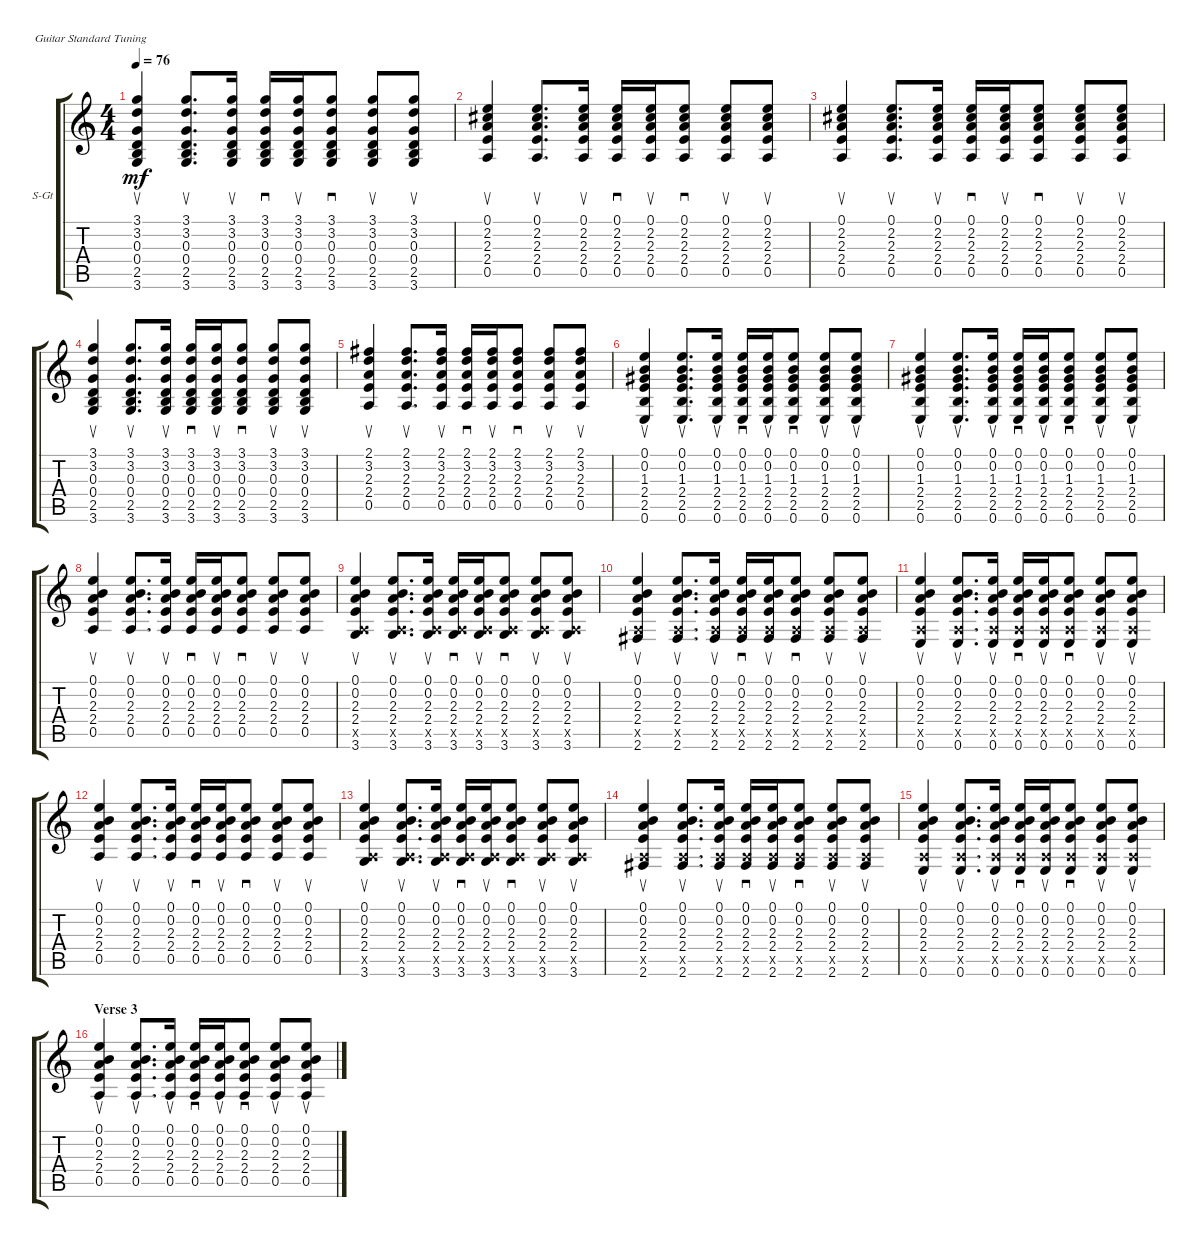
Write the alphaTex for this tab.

\bracketExtendMode groupsimilarinstruments
\firstSystemTrackNameOrientation horizontal
\otherSystemsTrackNameOrientation horizontal
\track ("Acoustic Guitar" "S-Gt") {instrument acousticguitarsteel}
\staff {score tabs}
\tuning (E4 B3 G3 D3 A2 E2)
\ts (4 4)
\tempo 76
\clef g2
\ks c
(3.1 3.2 0.3 0.4 2.5 3.6).4{su dy mf} (3.1 3.2 0.3 0.4 2.5 3.6).8{d su} (3.1 3.2 0.3 0.4 2.5 3.6).16{su} (3.1 3.2 0.3 0.4 2.5 3.6).16{sd} (3.1 3.2 0.3 0.4 2.5 3.6).16{su} (3.1 3.2 0.3 0.4 2.5 3.6).8{sd} (3.1 3.2 0.3 0.4 2.5 3.6).8{su} (3.1 3.2 0.3 0.4 2.5 3.6).8{su} |
(0.1 2.2 2.3 2.4 0.5).4{su} (0.1 2.2 2.3 2.4 0.5).8{d su} (0.1 2.2 2.3 2.4 0.5).16{su} (0.1 2.2 2.3 2.4 0.5).16{sd} (0.1 2.2 2.3 2.4 0.5).16{su} (0.1 2.2 2.3 2.4 0.5).8{sd} (0.1 2.2 2.3 2.4 0.5).8{su} (0.1 2.2 2.3 2.4 0.5).8{su} |
(0.1 2.2 2.3 2.4 0.5).4{su} (0.1 2.2 2.3 2.4 0.5).8{d su} (0.1 2.2 2.3 2.4 0.5).16{su} (0.1 2.2 2.3 2.4 0.5).16{sd} (0.1 2.2 2.3 2.4 0.5).16{su} (0.1 2.2 2.3 2.4 0.5).8{sd} (0.1 2.2 2.3 2.4 0.5).8{su} (0.1 2.2 2.3 2.4 0.5).8{su} |
(3.1 3.2 0.3 0.4 2.5 3.6).4{su} (3.1 3.2 0.3 0.4 2.5 3.6).8{d su} (3.1 3.2 0.3 0.4 2.5 3.6).16{su} (3.1 3.2 0.3 0.4 2.5 3.6).16{sd} (3.1 3.2 0.3 0.4 2.5 3.6).16{su} (3.1 3.2 0.3 0.4 2.5 3.6).8{sd} (3.1 3.2 0.3 0.4 2.5 3.6).8{su} (3.1 3.2 0.3 0.4 2.5 3.6).8{su} |
(2.1 3.2 2.3 2.4 0.5).4{su} (2.1 3.2 2.3 2.4 0.5).8{d su} (2.1 3.2 2.3 2.4 0.5).16{su} (2.1 3.2 2.3 2.4 0.5).16{sd} (2.1 3.2 2.3 2.4 0.5).16{su} (2.1 3.2 2.3 2.4 0.5).8{sd} (2.1 3.2 2.3 2.4 0.5).8{su} (2.1 3.2 2.3 2.4 0.5).8{su} |
(0.1 0.2 1.3 2.4 2.5 0.6).4{su} (0.1 0.2 1.3 2.4 2.5 0.6).8{d su} (0.1 0.2 1.3 2.4 2.5 0.6).16{su} (0.1 0.2 1.3 2.4 2.5 0.6).16{sd} (0.1 0.2 1.3 2.4 2.5 0.6).16{su} (0.1 0.2 1.3 2.4 2.5 0.6).8{sd} (0.1 0.2 1.3 2.4 2.5 0.6).8{su} (0.1 0.2 1.3 2.4 2.5 0.6).8{su} |
(0.1 0.2 1.3 2.4 2.5 0.6).4{su} (0.1 0.2 1.3 2.4 2.5 0.6).8{d su} (0.1 0.2 1.3 2.4 2.5 0.6).16{su} (0.1 0.2 1.3 2.4 2.5 0.6).16{sd} (0.1 0.2 1.3 2.4 2.5 0.6).16{su} (0.1 0.2 1.3 2.4 2.5 0.6).8{sd} (0.1 0.2 1.3 2.4 2.5 0.6).8{su} (0.1 0.2 1.3 2.4 2.5 0.6).8{su} |
(0.1 0.2 2.3 2.4 0.5).4{su} (0.1 0.2 2.3 2.4 0.5).8{d su} (0.1 0.2 2.3 2.4 0.5).16{su} (0.1 0.2 2.3 2.4 0.5).16{sd} (0.1 0.2 2.3 2.4 0.5).16{su} (0.1 0.2 2.3 2.4 0.5).8{sd} (0.1 0.2 2.3 2.4 0.5).8{su} (0.1 0.2 2.3 2.4 0.5).8{su} |
(0.1 0.2 2.3 2.4 0.5{x} 3.6).4{su} (0.1 0.2 2.3 2.4 0.5{x} 3.6).8{d su} (0.1 0.2 2.3 2.4 0.5{x} 3.6).16{su} (0.1 0.2 2.3 2.4 0.5{x} 3.6).16{sd} (0.1 0.2 2.3 2.4 0.5{x} 3.6).16{su} (0.1 0.2 2.3 2.4 0.5{x} 3.6).8{sd} (0.1 0.2 2.3 2.4 0.5{x} 3.6).8{su} (0.1 0.2 2.3 2.4 0.5{x} 3.6).8{su} |
(0.1 0.2 2.3 2.4 0.5{x} 2.6).4{su} (0.1 0.2 2.3 2.4 0.5{x} 2.6).8{d su} (0.1 0.2 2.3 2.4 0.5{x} 2.6).16{su} (0.1 0.2 2.3 2.4 0.5{x} 2.6).16{sd} (0.1 0.2 2.3 2.4 0.5{x} 2.6).16{su} (0.1 0.2 2.3 2.4 0.5{x} 2.6).8{sd} (0.1 0.2 2.3 2.4 0.5{x} 2.6).8{su} (0.1 0.2 2.3 2.4 0.5{x} 2.6).8{su} |
(0.1 0.2 2.3 2.4 0.5{x} 0.6).4{su} (0.1 0.2 2.3 2.4 0.5{x} 0.6).8{d su} (0.1 0.2 2.3 2.4 0.5{x} 0.6).16{su} (0.1 0.2 2.3 2.4 0.5{x} 0.6).16{sd} (0.1 0.2 2.3 2.4 0.5{x} 0.6).16{su} (0.1 0.2 2.3 2.4 0.5{x} 0.6).8{sd} (0.1 0.2 2.3 2.4 0.5{x} 0.6).8{su} (0.1 0.2 2.3 2.4 0.5{x} 0.6).8{su} |
(0.1 0.2 2.3 2.4 0.5).4{su} (0.1 0.2 2.3 2.4 0.5).8{d su} (0.1 0.2 2.3 2.4 0.5).16{su} (0.1 0.2 2.3 2.4 0.5).16{sd} (0.1 0.2 2.3 2.4 0.5).16{su} (0.1 0.2 2.3 2.4 0.5).8{sd} (0.1 0.2 2.3 2.4 0.5).8{su} (0.1 0.2 2.3 2.4 0.5).8{su} |
(0.1 0.2 2.3 2.4 0.5{x} 3.6).4{su} (0.1 0.2 2.3 2.4 0.5{x} 3.6).8{d su} (0.1 0.2 2.3 2.4 0.5{x} 3.6).16{su} (0.1 0.2 2.3 2.4 0.5{x} 3.6).16{sd} (0.1 0.2 2.3 2.4 0.5{x} 3.6).16{su} (0.1 0.2 2.3 2.4 0.5{x} 3.6).8{sd} (0.1 0.2 2.3 2.4 0.5{x} 3.6).8{su} (0.1 0.2 2.3 2.4 0.5{x} 3.6).8{su} |
(0.1 0.2 2.3 2.4 0.5{x} 2.6).4{su} (0.1 0.2 2.3 2.4 0.5{x} 2.6).8{d su} (0.1 0.2 2.3 2.4 0.5{x} 2.6).16{su} (0.1 0.2 2.3 2.4 0.5{x} 2.6).16{sd} (0.1 0.2 2.3 2.4 0.5{x} 2.6).16{su} (0.1 0.2 2.3 2.4 0.5{x} 2.6).8{sd} (0.1 0.2 2.3 2.4 0.5{x} 2.6).8{su} (0.1 0.2 2.3 2.4 0.5{x} 2.6).8{su} |
(0.1 0.2 2.3 2.4 0.5{x} 0.6).4{su} (0.1 0.2 2.3 2.4 0.5{x} 0.6).8{d su} (0.1 0.2 2.3 2.4 0.5{x} 0.6).16{su} (0.1 0.2 2.3 2.4 0.5{x} 0.6).16{sd} (0.1 0.2 2.3 2.4 0.5{x} 0.6).16{su} (0.1 0.2 2.3 2.4 0.5{x} 0.6).8{sd} (0.1 0.2 2.3 2.4 0.5{x} 0.6).8{su} (0.1 0.2 2.3 2.4 0.5{x} 0.6).8{su} |
\section ("" "Verse 3")
(0.1 0.2 2.3 2.4 0.5).4{su} (0.1 0.2 2.3 2.4 0.5).8{d su} (0.1 0.2 2.3 2.4 0.5).16{su} (0.1 0.2 2.3 2.4 0.5).16{sd} (0.1 0.2 2.3 2.4 0.5).16{su} (0.1 0.2 2.3 2.4 0.5).8{sd} (0.1 0.2 2.3 2.4 0.5).8{su} (0.1 0.2 2.3 2.4 0.5).8{su}
